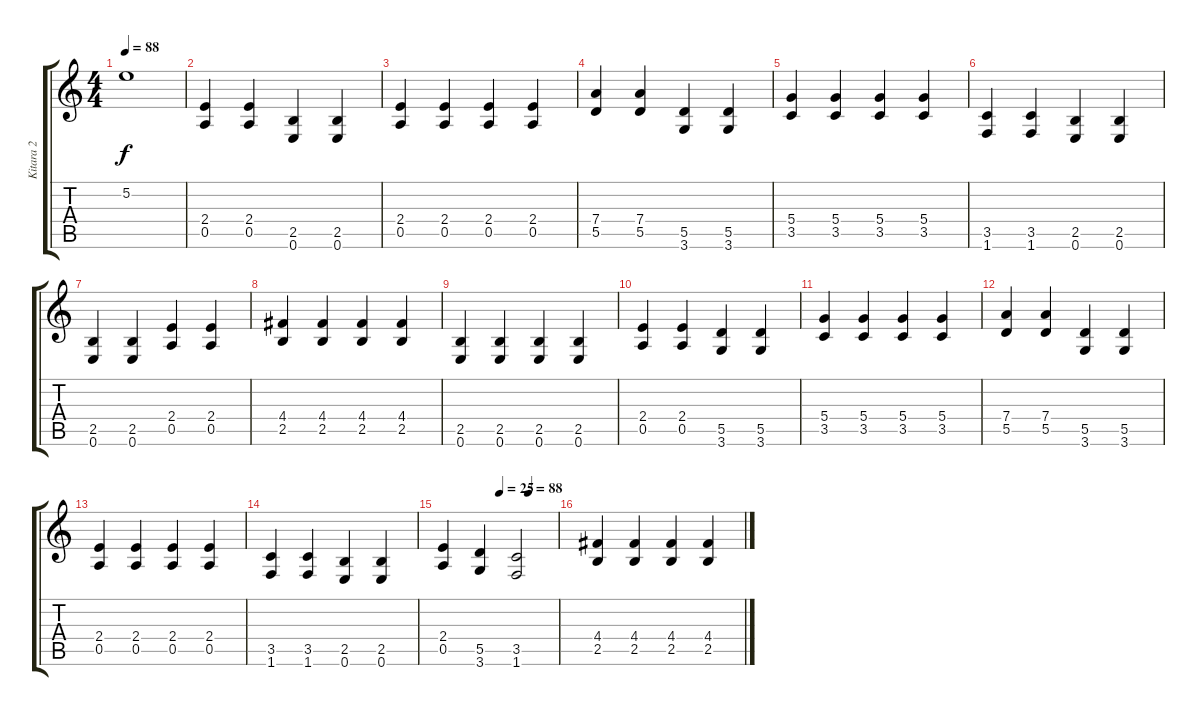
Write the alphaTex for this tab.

\track ("Kitara 2" "Kitara 2") {instrument electricguitarclean}
\staff {score tabs}
\tuning (E4 B3 G3 D3 A2 E2) {hide}
\ts (4 4)
\tempo 88
\clef g2
\ks c
5.2.1{dy f} |
(2.4 0.5).4 (2.4 0.5).4 (2.5 0.6).4 (2.5 0.6).4 |
(2.4 0.5).4 (2.4 0.5).4 (2.4 0.5).4 (2.4 0.5).4 |
(7.4 5.5).4 (7.4 5.5).4 (5.5 3.6).4 (5.5 3.6).4 |
(5.4 3.5).4 (5.4 3.5).4 (5.4 3.5).4 (5.4 3.5).4 |
(3.5 1.6).4 (3.5 1.6).4 (2.5 0.6).4 (2.5 0.6).4 |
(2.5 0.6).4 (2.5 0.6).4 (2.4 0.5).4 (2.4 0.5).4 |
(4.4 2.5).4 (4.4 2.5).4 (4.4 2.5).4 (4.4 2.5).4 |
(2.5 0.6).4 (2.5 0.6).4 (2.5 0.6).4 (2.5 0.6).4 |
(2.4 0.5).4 (2.4 0.5).4 (5.5 3.6).4 (5.5 3.6).4 |
(5.4 3.5).4 (5.4 3.5).4 (5.4 3.5).4 (5.4 3.5).4 |
(7.4 5.5).4 (7.4 5.5).4 (5.5 3.6).4 (5.5 3.6).4 |
(2.4 0.5).4 (2.4 0.5).4 (2.4 0.5).4 (2.4 0.5).4 |
(3.5 1.6).4 (3.5 1.6).4 (2.5 0.6).4 (2.5 0.6).4 |
\tempo (25 0.5)
\tempo (88 0.75)
(2.4 0.5).4 (5.5 3.6).4 (3.5 1.6).2 |
(4.4 2.5).4 (4.4 2.5).4 (4.4 2.5).4 (4.4 2.5).4
